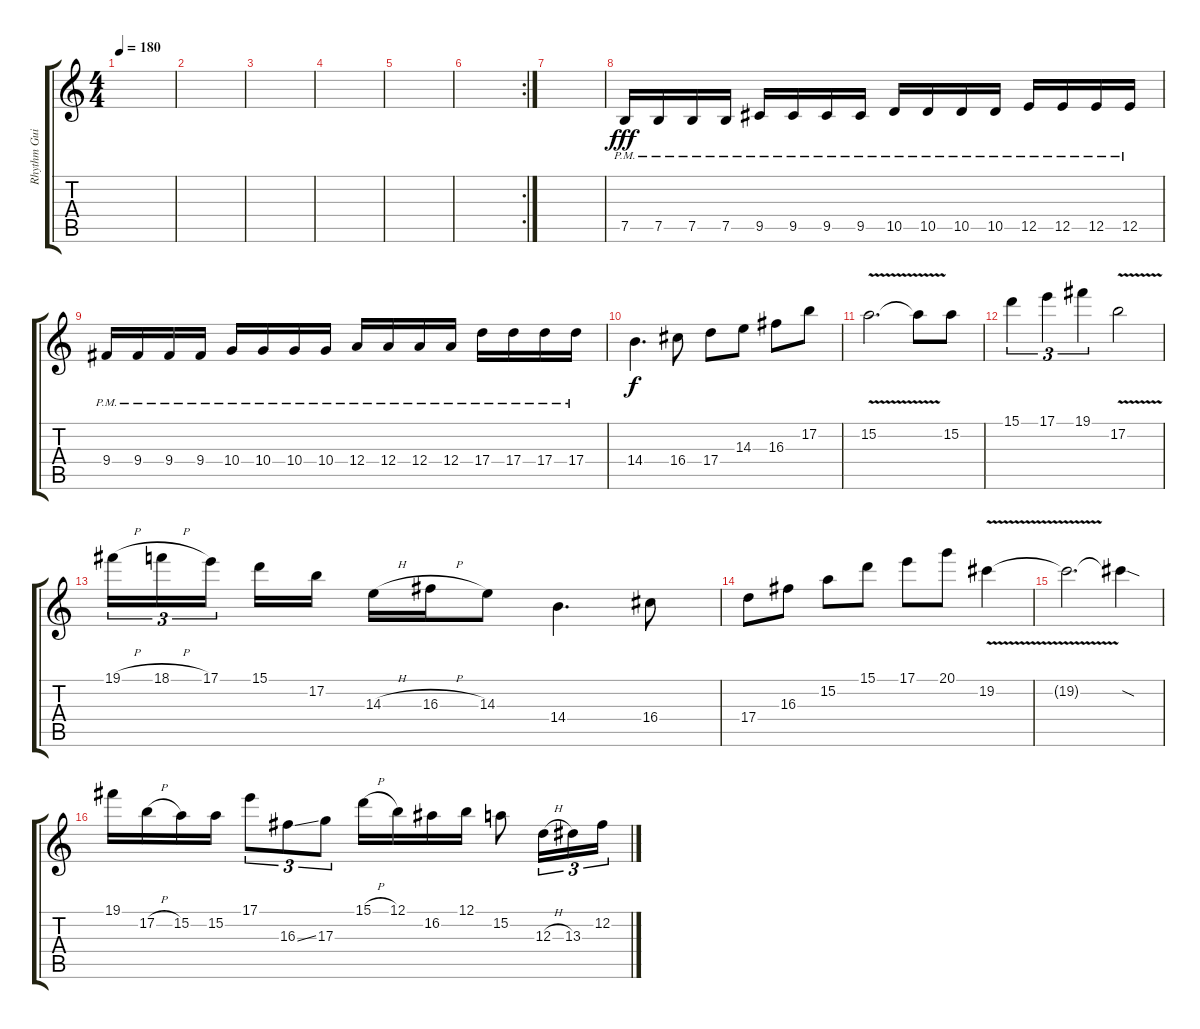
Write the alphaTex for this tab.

\track ("Rhythm Guitar" "Rhythm Gui") {instrument distortionguitar}
\staff {score tabs}
\tuning (B3 Gb3 D3 A2 E2 B1) {hide}
\ts (4 4)
\tempo 180
\clef g2
\ks c
|
|
|
|
|
\rc 2
|
|
7.5{pm}.16{dy fff} 7.5{pm}.16 7.5{pm}.16 7.5{pm}.16 9.5{pm}.16 9.5{pm}.16 9.5{pm}.16 9.5{pm}.16 10.5{pm}.16 10.5{pm}.16 10.5{pm}.16 10.5{pm}.16 12.5{pm}.16 12.5{pm}.16 12.5{pm}.16 12.5{pm}.16 |
9.4{pm}.16 9.4{pm}.16 9.4{pm}.16 9.4{pm}.16 10.4{pm}.16 10.4{pm}.16 10.4{pm}.16 10.4{pm}.16 12.4{pm}.16 12.4{pm}.16 12.4{pm}.16 12.4{pm}.16 17.4{pm}.16 17.4{pm}.16 17.4{pm}.16 17.4{pm}.16 |
14.4.4{d dy f} 16.4.8 17.4.8 14.3.8 16.3.8 17.2.8 |
15.2{v}.2{d} 15.2{t}.8 15.2.8 |
15.1.4{tu (3 2)} 17.1.4{tu (3 2)} 19.1.4{tu (3 2)} 17.2{v}.2 |
19.1{h}.16{tu (3 2)} 18.1{h}.16{tu (3 2)} 17.1.16{tu (3 2) beam splitsecondary} 15.1.16 17.2.16 14.3{h}.16 16.3{h}.16 14.3.8 14.4.4{d} 16.4.8 |
17.4.8 16.3.8 15.2.8 15.1.8 17.1.8 20.1.8 19.2{v}.4 |
19.2{t}.2{d} 19.2{sod t}.4 |
19.1.16 17.2{h}.16 15.2.16 15.2.16 17.1.8{tu (3 2)} 16.3{ss}.8{tu (3 2)} 17.3.8{tu (3 2)} 15.1{h}.16 12.1.16 16.2.16 12.1.16 15.2.8 12.3{h}.16{tu (3 2)} 13.3.16{tu (3 2)} 12.2.16{tu (3 2)}
